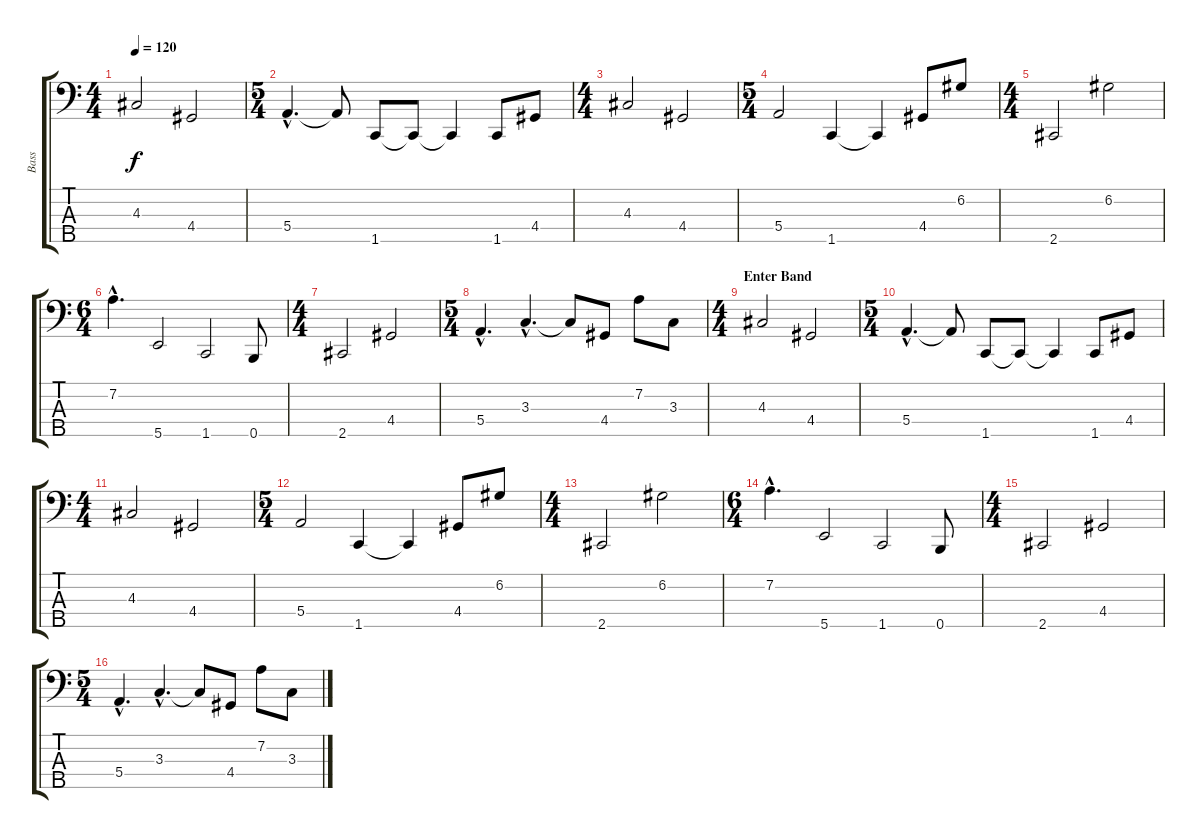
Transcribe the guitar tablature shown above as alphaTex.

\track ("Bass" "Bass") {instrument electricbasspick}
\staff {score tabs}
\tuning (G2 D2 A1 E1 B0) {hide}
\ts (4 4)
\tempo 120
\clef f4
\ks c
4.3.2{dy f instrument electricbasspick} 4.4.2 |
\ts (5 4)
5.4{hac}.4{d} 5.4{t}.8 1.5.8 1.5{t}.8 1.5{t}.4 1.5.8 4.4.8 |
\ts (4 4)
4.3.2 4.4.2 |
\ts (5 4)
5.4.2 1.5.4 1.5{t}.4 4.4.8 6.2.8 |
\ts (4 4)
2.5.2 6.2.2 |
\ts (6 4)
7.2{hac}.4{d} 5.5.2 1.5.2 0.5.8 |
\ts (4 4)
2.5.2 4.4.2 |
\ts (5 4)
5.4{hac}.4{d} 3.3{hac}.4{d} 3.3{t}.8 4.4.8 7.2.8 3.3.8 |
\ts (4 4)
\section ("" "Enter Band")
4.3.2 4.4.2 |
\ts (5 4)
5.4{hac}.4{d} 5.4{t}.8 1.5.8 1.5{t}.8 1.5{t}.4 1.5.8 4.4.8 |
\ts (4 4)
4.3.2 4.4.2 |
\ts (5 4)
5.4.2 1.5.4 1.5{t}.4 4.4.8 6.2.8 |
\ts (4 4)
2.5.2 6.2.2 |
\ts (6 4)
7.2{hac}.4{d} 5.5.2 1.5.2 0.5.8 |
\ts (4 4)
2.5.2 4.4.2 |
\ts (5 4)
5.4{hac}.4{d} 3.3{hac}.4{d} 3.3{t}.8 4.4.8 7.2.8 3.3.8
